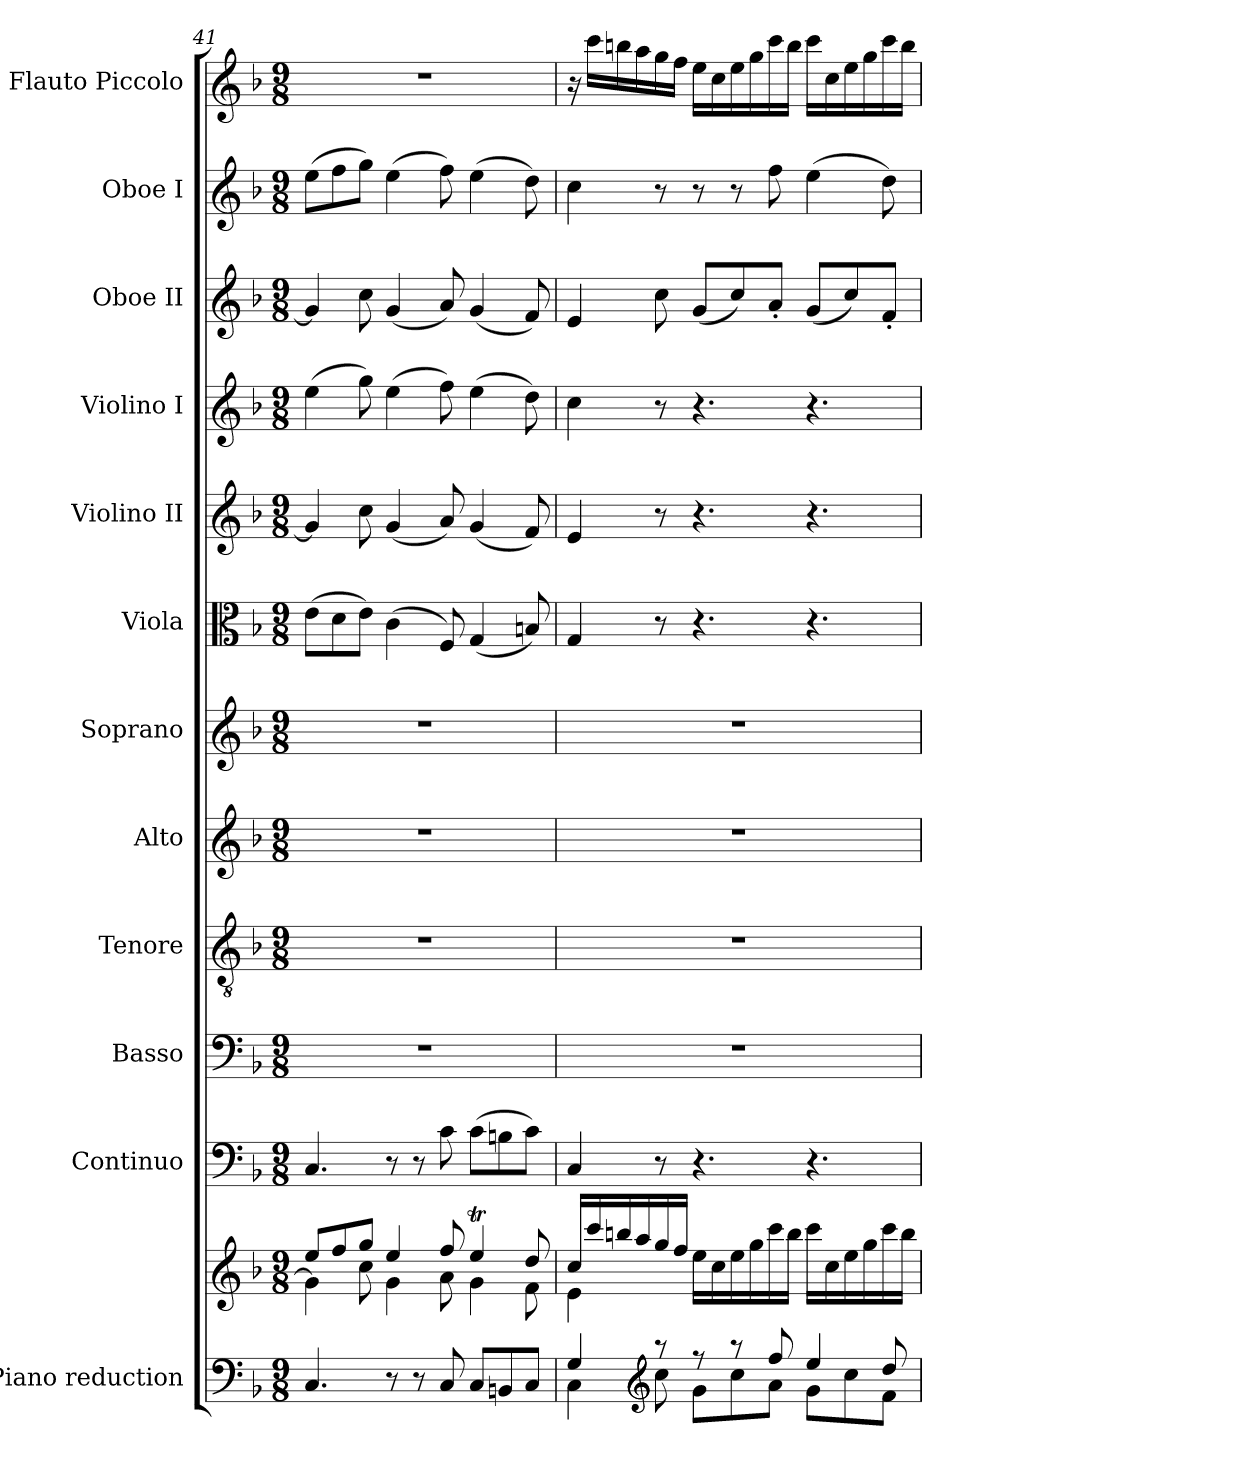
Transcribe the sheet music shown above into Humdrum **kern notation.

**kern	**kern	**kern	**kern	**kern	**kern	**kern	**kern	**kern	**kern	**kern	**kern	**kern
*part12	*part12	*part11	*part10	*part9	*part8	*part7	*part6	*part5	*part4	*part3	*part2	*part1
*staff13	*staff12	*staff11	*staff10	*staff9	*staff8	*staff7	*staff6	*staff5	*staff4	*staff3	*staff2	*staff1
*I"Piano reduction	*	*I"Continuo	*I"Basso	*I"Tenore	*I"Alto	*I"Soprano	*I"Viola	*I"Violino II	*I"Violino I	*I"Oboe II	*I"Oboe I	*I"Flauto Piccolo
*I'Pno	*	*	*	*	*	*	*	*	*	*I'Ob	*I'Ob	*I'Picc
*clefF4	*clefG2	*clefF4	*clefF4	*clefGv2	*clefG2	*clefG2	*clefC3	*clefG2	*clefG2	*clefG2	*clefG2	*clefG2
*	*	*	*	*	*	*	*	*	*	*	*	*ITrd-7c-12
*k[b-]	*k[b-]	*k[b-]	*k[b-]	*k[b-]	*k[b-]	*k[b-]	*k[b-]	*k[b-]	*k[b-]	*k[b-]	*k[b-]	*k[b-]
*M9/8	*M9/8	*M9/8	*M9/8	*M9/8	*M9/8	*M9/8	*M9/8	*M9/8	*M9/8	*M9/8	*M9/8	*M9/8
=41	=41	=41	=41	=41	=41	=41	=41	=41	=41	=41	=41	=41
*	*^	*	*	*	*	*	*	*	*	*	*	*
4.C/	8ee/L	4g\]	4.C/	8%9r	8%9r	8%9r	8%9r	(8e\L	4g/]	(4ee\	4g/]	(8ee\L	8%9r
.	8ff/	.	.	.	.	.	.	8d\	.	.	.	8ff\	.
.	8gg/J	8cc\	.	.	.	.	.	8e\J)	8cc\	8gg\)	8cc\	8gg\J)	.
8r	4ee/	4g\	8r	.	.	.	.	(4c\	(4g/	(4ee\	(4g/	(4ee\	.
8r	.	.	8r	.	.	.	.	.	.	.	.	.	.
8C/	8ff/	8a\	8c\	.	.	.	.	8F/)	8a/)	8ff\)	8a/)	8ff\)	.
8C/L	4eet/	4g\	(8c\L	.	.	.	.	(4G/	(4g/	(4ee\	(4g/	(4ee\	.
8BBn/	.	.	8Bn\	.	.	.	.	.	.	.	.	.	.
8C/J	8dd/	8f\	8c\J)	.	.	.	.	8Bn/)	8f/)	8dd\)	8f/)	8dd\)	.
=42	=42	=42	=42	=42	=42	=42	=42	=42	=42	=42	=42	=42	=42
*^	*	*	*	*	*	*	*	*	*	*	*	*	*
4G/	4C\	16cc/LL	4e\	4C/	8%9r	8%9r	8%9r	8%9r	4G/	4e/	4cc\	4e/	4cc\	16r
.	.	16ccc/	.	.	.	.	.	.	.	.	.	.	.	16cccc\LL
.	.	16bbn/	.	.	.	.	.	.	.	.	.	.	.	16bbbn\
.	.	16aa/	.	.	.	.	.	.	.	.	.	.	.	16aaa\
*clefG2	*	*	*	*	*	*	*	*	*	*	*	*	*	*
8r	8cc\	16gg/	8ryy	8r	.	.	.	.	8r	8r	8r	8cc\	8r	16ggg\
.	.	16ff/JJ	.	.	.	.	.	.	.	.	.	.	.	16fff\JJ
8r	8g\L	16ee\LL	4ryy	4.r	.	.	.	.	4.r	4.r	4.r	(8g/L	8r	16eee\LL
.	.	16cc\	.	.	.	.	.	.	.	.	.	.	.	16ccc\
8r	8cc\	16ee\	.	.	.	.	.	.	.	.	.	8cc/)	8r	16eee\
.	.	16gg\	.	.	.	.	.	.	.	.	.	.	.	16ggg\
8ff/	8a\J	16ccc\	2ryy	.	.	.	.	.	.	.	.	8a'/J	8ff\	16cccc\
.	.	16bb\JJ	.	.	.	.	.	.	.	.	.	.	.	16bbb\JJ
4ee/	8g\L	16ccc\LL	.	4.r	.	.	.	.	4.r	4.r	4.r	(8g/L	(4ee\	16cccc\LL
.	.	16cc\	.	.	.	.	.	.	.	.	.	.	.	16ccc\
.	8cc\	16ee\	.	.	.	.	.	.	.	.	.	8cc/)	.	16eee\
.	.	16gg\	.	.	.	.	.	.	.	.	.	.	.	16ggg\
8dd/	8f\J	16ccc\	.	.	.	.	.	.	.	.	.	8f'/J	8dd\)	16cccc\
.	.	16bb\JJ	.	.	.	.	.	.	.	.	.	.	.	16bbb\JJ
*v	*v	*	*	*	*	*	*	*	*	*	*	*	*	*
*	*v	*v	*	*	*	*	*	*	*	*	*	*	*
=	=	=	=	=	=	=	=	=	=	=	=	=
*-	*-	*-	*-	*-	*-	*-	*-	*-	*-	*-	*-	*-
